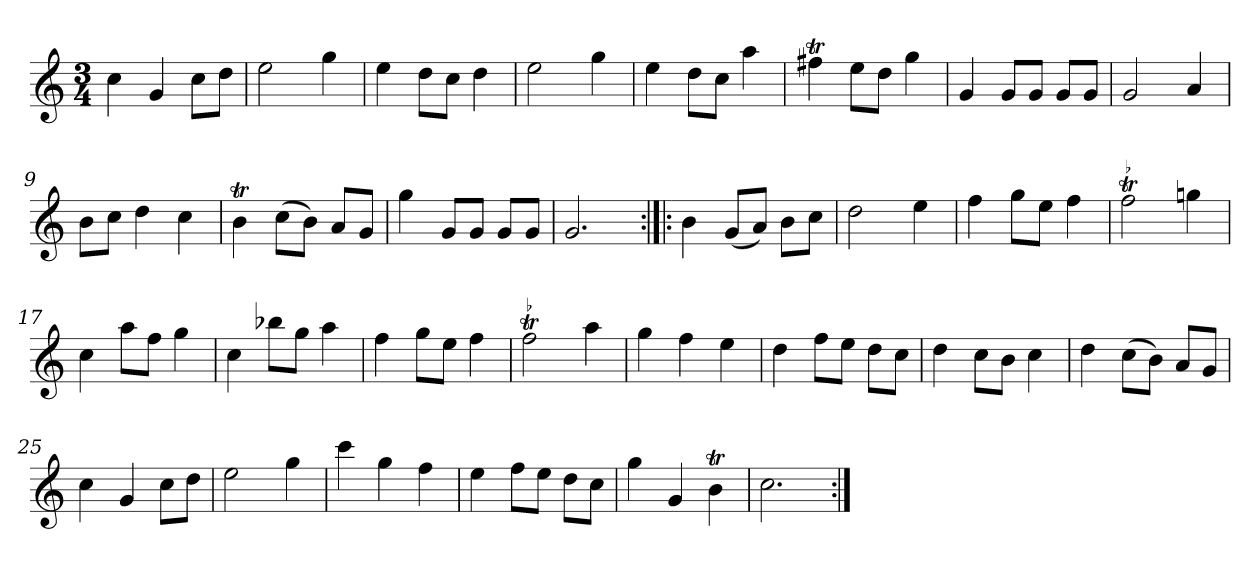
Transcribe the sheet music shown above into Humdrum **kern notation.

**kern
*part1
*staff1
*clefG2
*k[]
*C:
*M3/4
*MM120
=1
4cc
4g
8cc\L
8dd\J
=2
2ee
4gg
=3
4ee
8dd\L
8cc\J
4dd
=4
2ee
4gg
=5
4ee
8dd\L
8cc\J
4aa
=6
4ff#Xt
8ee\L
8dd\J
4gg
=7
4g
8g/L
8g/J
8g/L
8g/J
=8
2g
4a
=9
8b\L
8cc\J
4dd
4cc
=10
4bt
(8cc\L
8b\J)
8a/L
8g/J
=11
4gg
8g/L
8g/J
8g/L
8g/J
=12
2.g
=13:|!|:
4b
(8g/L
8a/J)
8b\L
8cc\J
=14
2dd
4ee
=15
4ff
8gg\L
8ee\J
4ff
=16
!LO:TR:acc=-
2fft
4ggn
=17
4cc
8aa\L
8ff\J
4gg
=18
4cc
8bb-X\L
8gg\J
4aa
=19
4ff
8gg\L
8ee\J
4ff
=20
!LO:TR:acc=-
2fft
4aa
=21
4gg
4ff
4ee
=22
4dd
8ff\L
8ee\J
8dd\L
8cc\J
=23
4dd
8cc\L
8b\J
4cc
=24
4dd
(8cc\L
8b\J)
8a/L
8g/J
=25
4cc
4g
8cc\L
8dd\J
=26
2ee
4gg
=27
4ccc
4gg
4ff
=28
4ee
8ff\L
8ee\J
8dd\L
8cc\J
=29
4gg
4g
4bt
=30
2.cc
=:|!
*-
